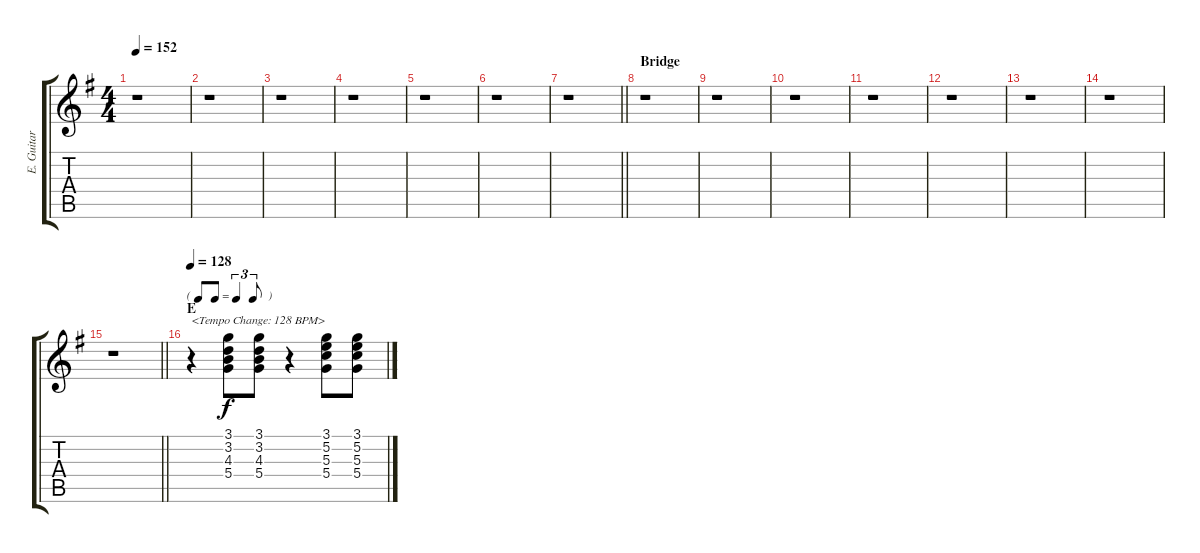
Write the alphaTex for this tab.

\track ("E. Guitar III" "E. Guitar ") {instrument electricguitarclean}
\staff {score tabs}
\tuning (E4 B3 G3 D3 A2 E2) {hide}
\ts (4 4)
\tempo 152
\clef g2
\ks g
r.1{dy f} |
r.1 |
r.1 |
r.1 |
r.1 |
r.1 |
\barLineRight lightlight
r.1 |
\section ("" "Bridge")
r.1 |
r.1 |
r.1 |
r.1 |
r.1 |
r.1 |
r.1 |
\barLineRight lightlight
r.1 |
\tf triplet8th
\section ("" "E")
\tempo 128
r.4{txt "<Tempo Change: 128 BPM>"} (3.1 3.2 4.3 5.4).8 (3.1 3.2 4.3 5.4).8 r.4 (3.1 5.2 5.3 5.4).8 (3.1 5.2 5.3 5.4).8
